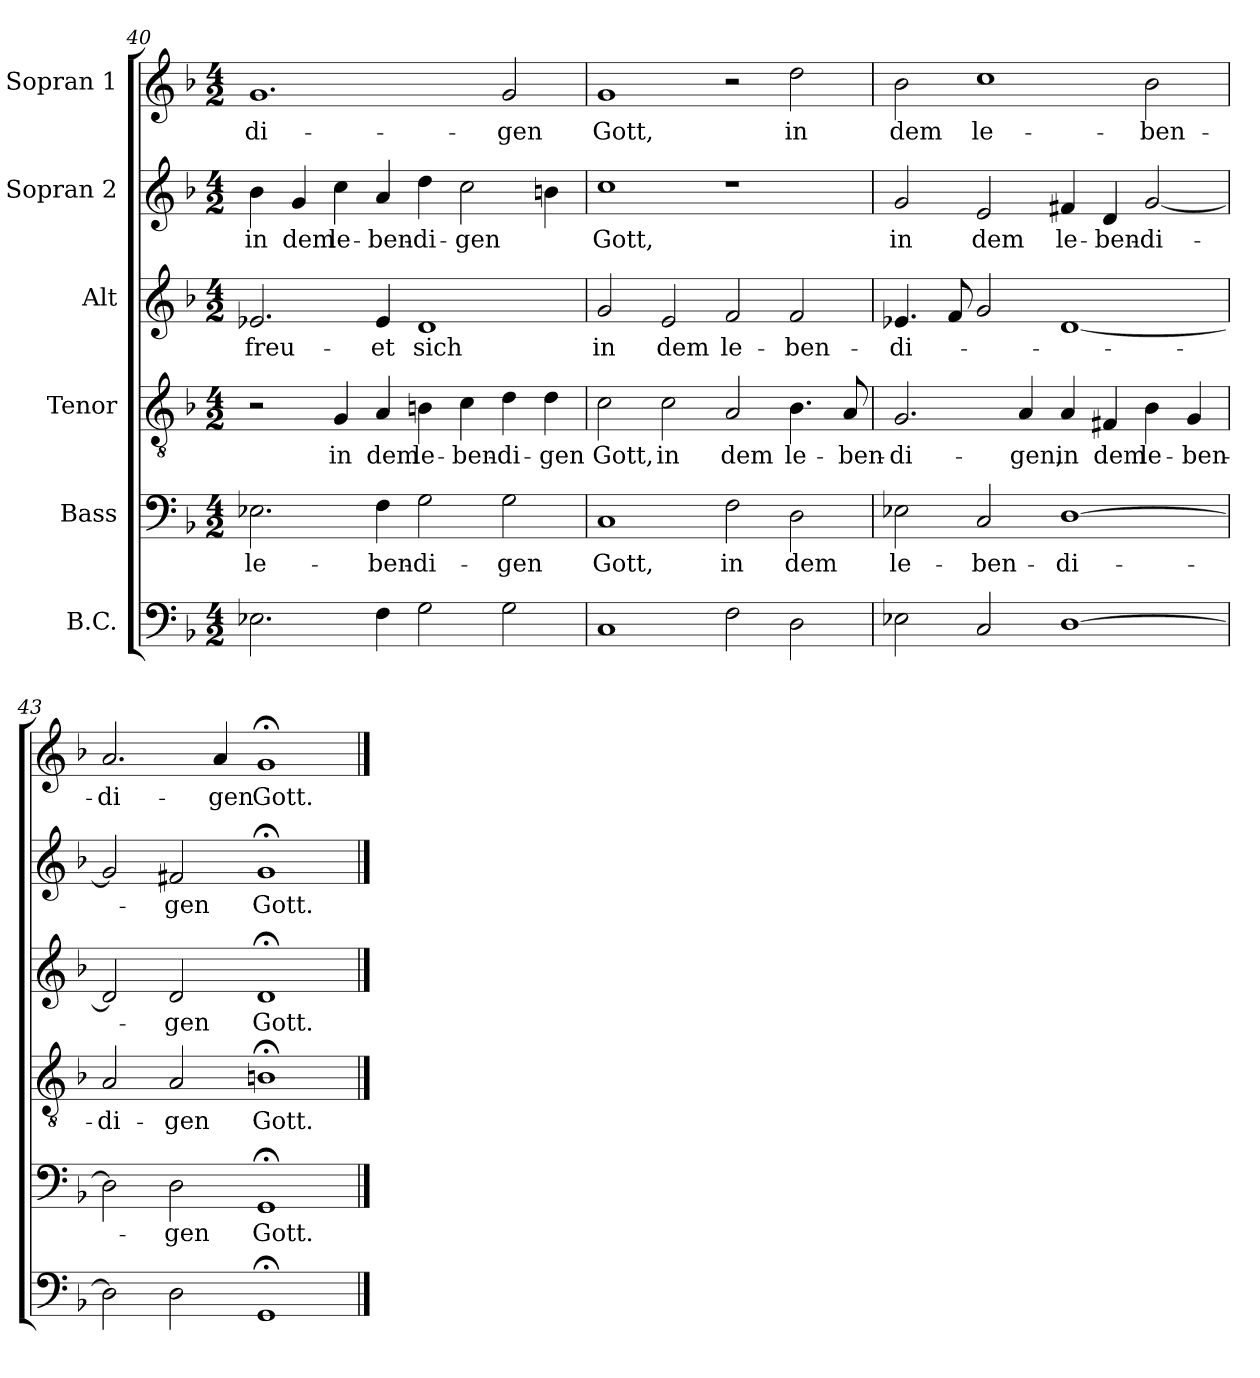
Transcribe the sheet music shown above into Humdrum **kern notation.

**kern	**kern	**text	**kern	**text	**kern	**text	**kern	**text	**kern	**text
*part6	*part5	*part5	*part4	*part4	*part3	*part3	*part2	*part2	*part1	*part1
*staff6	*staff5	*staff5	*staff4	*staff4	*staff3	*staff3	*staff2	*staff2	*staff1	*staff1
*I"B.C.	*I"Bass	*	*I"Tenor	*	*I"Alt	*	*I"Sopran 2	*	*I"Sopran 1	*
*clefF4	*clefF4	*	*clefGv2	*	*clefG2	*	*clefG2	*	*clefG2	*
*k[b-]	*k[b-]	*	*k[b-]	*	*k[b-]	*	*k[b-]	*	*k[b-]	*
*M4/2	*M4/2	*	*M4/2	*	*M4/2	*	*M4/2	*	*M4/2	*
=40	=40	=40	=40	=40	=40	=40	=40	=40	=40	=40
2.E-X\	2.E-X\	le-	2r	.	2.e-X/	freu-	4b-\	in	1.g	-di-
.	.	.	.	.	.	.	4g/	dem	.	.
.	.	.	4G/	in	.	.	4cc\	le-	.	.
4F\	4F\	-ben-	4A/	dem	4e-/	-et	4a/	-ben-	.	.
2G\	2G\	-di-	4Bn\	le-	1d	sich	4dd\	-di-	.	.
.	.	.	4c\	-ben-	.	.	2cc\	-gen	.	.
2G\	2G\	-gen	4d\	-di-	.	.	.	.	2g/	-gen
.	.	.	4d\	-gen	.	.	4bn\	.	.	.
!!LO:LB:g=z
=41	=41	=41	=41	=41	=41	=41	=41	=41	=41	=41
1C	1C	Gott,	2c\	Gott,	2g/	in	1cc	Gott,	1g	Gott,
.	.	.	2c\	in	2e/	dem	.	.	.	.
2F\	2F\	in	2A/	dem	2f/	le-	1r	.	2r	.
2D\	2D\	dem	4.B-\	le-	2f/	-ben-	.	.	2dd\	in
.	.	.	8A/	-ben-	.	.	.	.	.	.
=42	=42	=42	=42	=42	=42	=42	=42	=42	=42	=42
2E-X\	2E-X\	le-	2.G/	-di-	4.e-X/	-di-	2g/	in	2b-\	dem
.	.	.	.	.	8f/	.	.	.	.	.
2C/	2C/	-ben-	.	.	2g/	.	2e/	dem	1cc	le-
.	.	.	4A/	-gen,	.	.	.	.	.	.
[1D	[1D	-di-	4A/	in	[1d	.	4f#X/	le-	.	.
.	.	.	4F#X/	dem	.	.	4d/	-ben-	.	.
.	.	.	4B-\	le-	.	.	[2g/	-di-	2b-\	-ben-
.	.	.	4G/	-ben-	.	.	.	.	.	.
=43	=43	=43	=43	=43	=43	=43	=43	=43	=43	=43
2D\]	2D\]	.	2A/	-di-	2d/]	.	2g/]	.	2.a/	-di-
2D\	2D\	-gen	2A/	-gen	2d/	-gen	2f#X/	-gen	.	.
.	.	.	.	.	.	.	.	.	4a/	-gen
1GG;<	1GG;<	Gott.	1Bn;<	Gott.	1d;<	Gott.	1g;<	Gott.	1g;<	Gott.
==	==	==	==	==	==	==	==	==	==	==
*-	*-	*-	*-	*-	*-	*-	*-	*-	*-	*-
